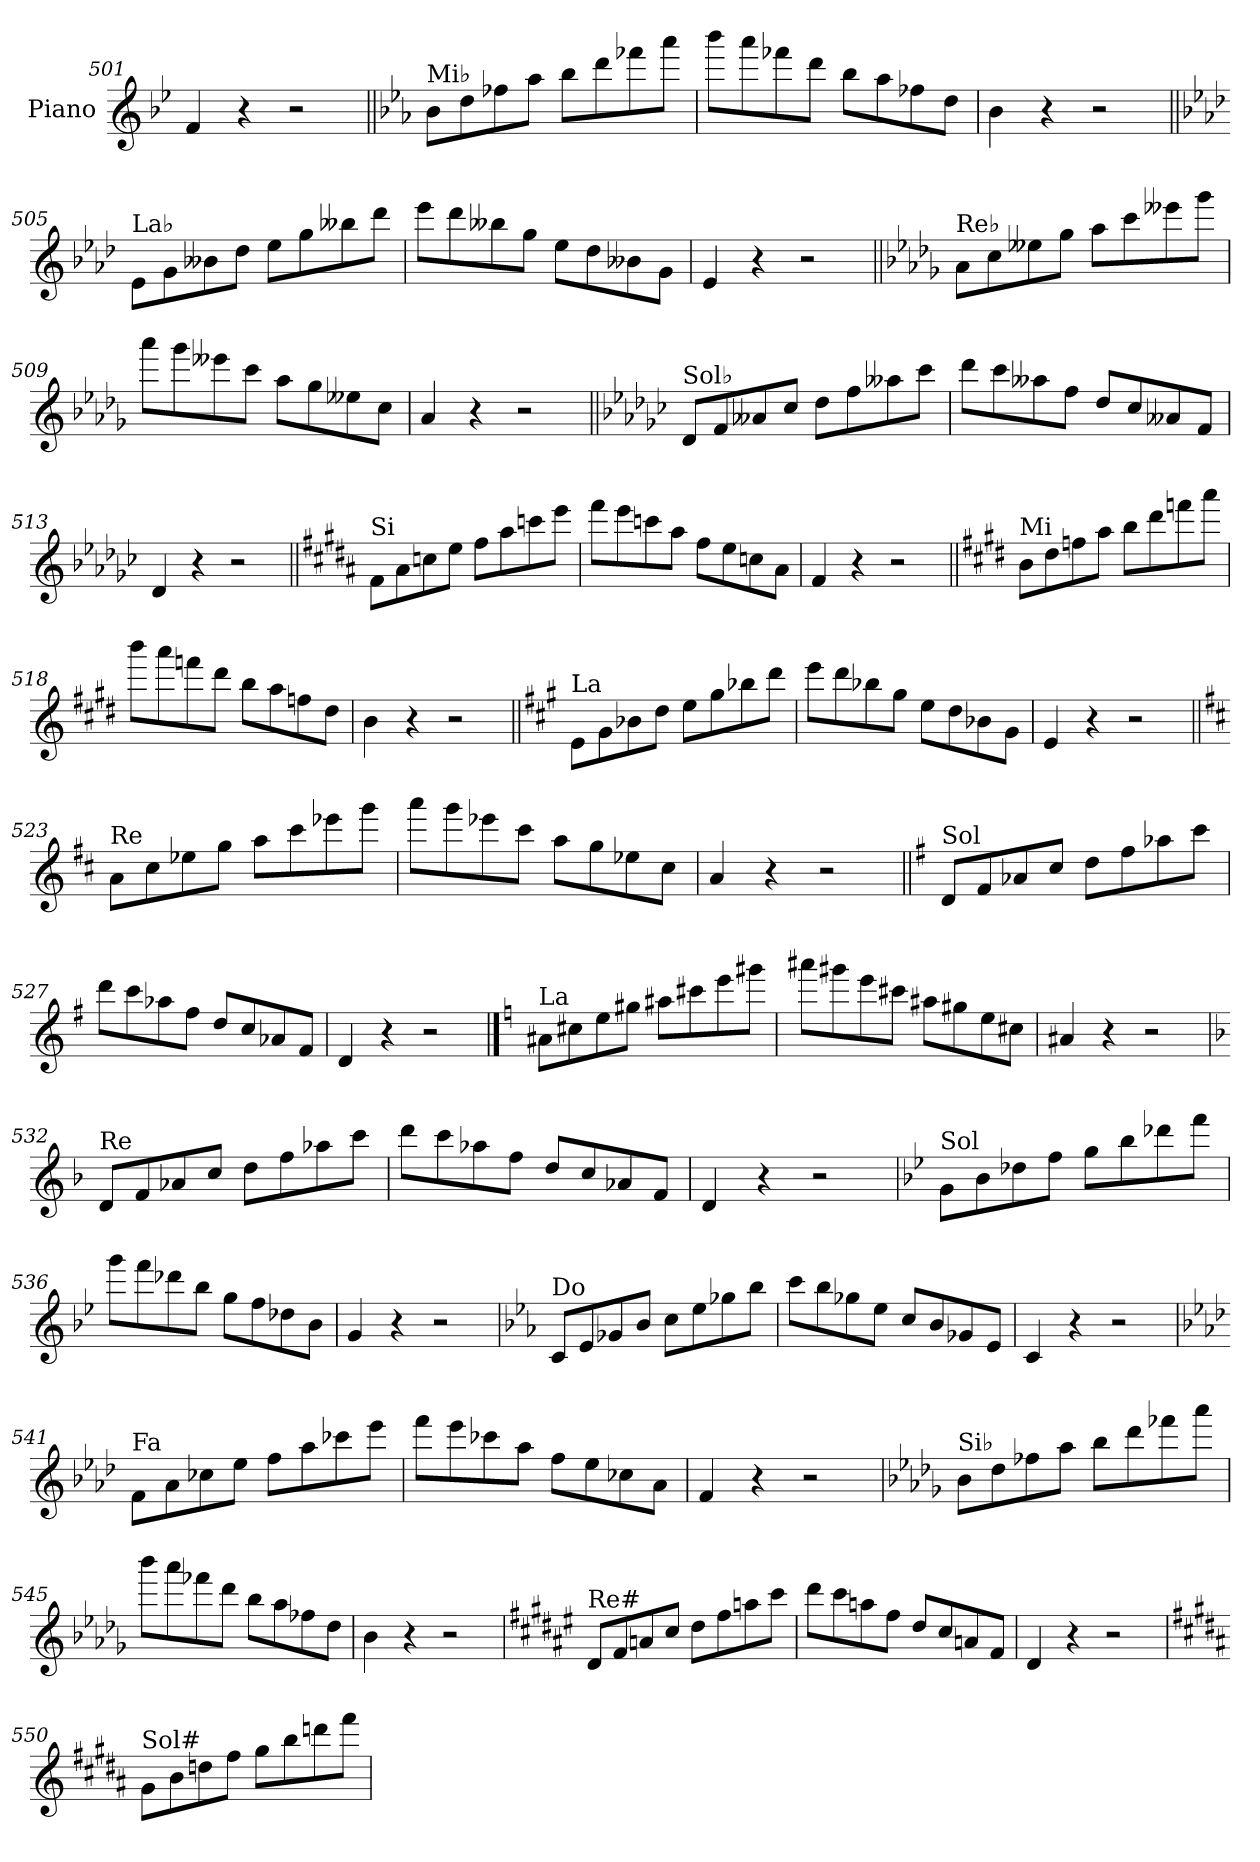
**kern
*part1
*staff1
*I"Piano
*I'Pno.
*clefG2
*k[b-e-]
=501
4f/
4r
2r
=502||
*k[b-e-a-]
!LO:TX:a:t=Mi♭
8b-\L
8dd\
8ff-X\
8aa-\J
8bb-\L
8ddd\
8fff-X\
8aaa-\J
=503
8bbb-\L
8aaa-\
8fff-X\
8ddd\J
8bb-\L
8aa-\
8ff-X\
8dd\J
=504
4b-\
4r
2r
!!LO:LB:g=z
=505||
*k[b-e-a-d-]
!LO:TX:a:t=La♭
8e-\L
8g\
8b--X\
8dd-\J
8ee-\L
8gg\
8bb--X\
8ddd-\J
=506
8eee-\L
8ddd-\
8bb--X\
8gg\J
8ee-\L
8dd-\
8b--X\
8g\J
=507
4e-/
4r
2r
=508||
*k[b-e-a-d-g-]
!LO:TX:a:t=Re♭
8a-\L
8cc\
8ee--X\
8gg-\J
8aa-\L
8ccc\
8eee--X\
8ggg-\J
=509
8aaa-\L
8ggg-\
8eee--X\
8ccc\J
8aa-\L
8gg-\
8ee--X\
8cc\J
=510
4a-/
4r
2r
!!LO:LB:g=z
=511||
*k[b-e-a-d-g-c-]
!LO:TX:a:t=Sol♭
8d-/L
8f/
8a--X/
8cc-/J
8dd-\L
8ff\
8aa--X\
8ccc-\J
=512
8ddd-\L
8ccc-\
8aa--X\
8ff\J
8dd-/L
8cc-/
8a--X/
8f/J
=513
4d-/
4r
2r
=514||
*k[f#c#g#d#a#]
!LO:TX:a:t=Si
8f#\L
8a#\
8ccn\
8ee\J
8ff#\L
8aa#\
8cccn\
8eee\J
=515
8fff#\L
8eee\
8cccn\
8aa#\J
8ff#\L
8ee\
8ccn\
8a#\J
=516
4f#/
4r
2r
!!LO:LB:g=z
=517||
*k[f#c#g#d#]
!LO:TX:a:t=Mi
8b\L
8dd#\
8ffn\
8aa\J
8bb\L
8ddd#\
8fffn\
8aaa\J
=518
8bbb\L
8aaa\
8fffn\
8ddd#\J
8bb\L
8aa\
8ffn\
8dd#\J
=519
4b\
4r
2r
=520||
*k[f#c#g#]
!LO:TX:a:t=La
8e\L
8g#\
8b-X\
8dd\J
8ee\L
8gg#\
8bb-X\
8ddd\J
=521
8eee\L
8ddd\
8bb-X\
8gg#\J
8ee\L
8dd\
8b-X\
8g#\J
=522
4e/
4r
2r
!!LO:LB:g=z
=523||
*k[f#c#]
!LO:TX:a:t=Re
8a\L
8cc#\
8ee-X\
8gg\J
8aa\L
8ccc#\
8eee-X\
8ggg\J
=524
8aaa\L
8ggg\
8eee-X\
8ccc#\J
8aa\L
8gg\
8ee-X\
8cc#\J
=525
4a/
4r
2r
=526||
*k[f#]
!LO:TX:a:t=Sol
8d/L
8f#/
8a-X/
8cc/J
8dd\L
8ff#\
8aa-X\
8ccc\J
=527
8ddd\L
8ccc\
8aa-X\
8ff#\J
8dd/L
8cc/
8a-X/
8f#/J
=528
4d/
4r
2r
!!LO:PB:g=z
==529
*k[]
!LO:TX:a:t=La
8a#X\L
8cc#X\
8ee\
8gg#X\J
8aa#X\L
8ccc#X\
8eee\
8ggg#X\J
=530
8aaa#X\L
8ggg#X\
8eee\
8ccc#X\J
8aa#X\L
8gg#X\
8ee\
8cc#X\J
=531
4a#X/
4r
2r
=532
*k[b-]
!LO:TX:a:t=Re
8d/L
8f/
8a-X/
8cc/J
8dd\L
8ff\
8aa-X\
8ccc\J
=533
8ddd\L
8ccc\
8aa-X\
8ff\J
8dd/L
8cc/
8a-X/
8f/J
=534
4d/
4r
2r
!!LO:LB:g=z
=535
*k[b-e-]
!LO:TX:a:t=Sol
8g\L
8b-\
8dd-X\
8ff\J
8gg\L
8bb-\
8ddd-X\
8fff\J
=536
8ggg\L
8fff\
8ddd-X\
8bb-\J
8gg\L
8ff\
8dd-X\
8b-\J
=537
4g/
4r
2r
=538
*k[b-e-a-]
!LO:TX:a:t=Do
8c/L
8e-/
8g-X/
8b-/J
8cc\L
8ee-\
8gg-X\
8bb-\J
=539
8ccc\L
8bb-\
8gg-X\
8ee-\J
8cc/L
8b-/
8g-X/
8e-/J
=540
4c/
4r
2r
!!LO:LB:g=z
=541
*k[b-e-a-d-]
!LO:TX:a:t=Fa
8f\L
8a-\
8cc-X\
8ee-\J
8ff\L
8aa-\
8ccc-X\
8eee-\J
=542
8fff\L
8eee-\
8ccc-X\
8aa-\J
8ff\L
8ee-\
8cc-X\
8a-\J
=543
4f/
4r
2r
=544
*k[b-e-a-d-g-]
!LO:TX:a:t=Si♭
8b-\L
8dd-\
8ff-X\
8aa-\J
8bb-\L
8ddd-\
8fff-X\
8aaa-\J
=545
8bbb-\L
8aaa-\
8fff-X\
8ddd-\J
8bb-\L
8aa-\
8ff-X\
8dd-\J
=546
4b-\
4r
2r
!!LO:LB:g=z
=547
*k[f#c#g#d#a#e#]
!LO:TX:a:t=Re#
8d#/L
8f#/
8an/
8cc#/J
8dd#\L
8ff#\
8aan\
8ccc#\J
=548
8ddd#\L
8ccc#\
8aan\
8ff#\J
8dd#/L
8cc#/
8an/
8f#/J
=549
4d#/
4r
2r
=550
*k[f#c#g#d#a#]
!LO:TX:a:t=Sol#
8g#\L
8b\
8ddn\
8ff#\J
8gg#\L
8bb\
8dddn\
8fff#\J
=
*-
